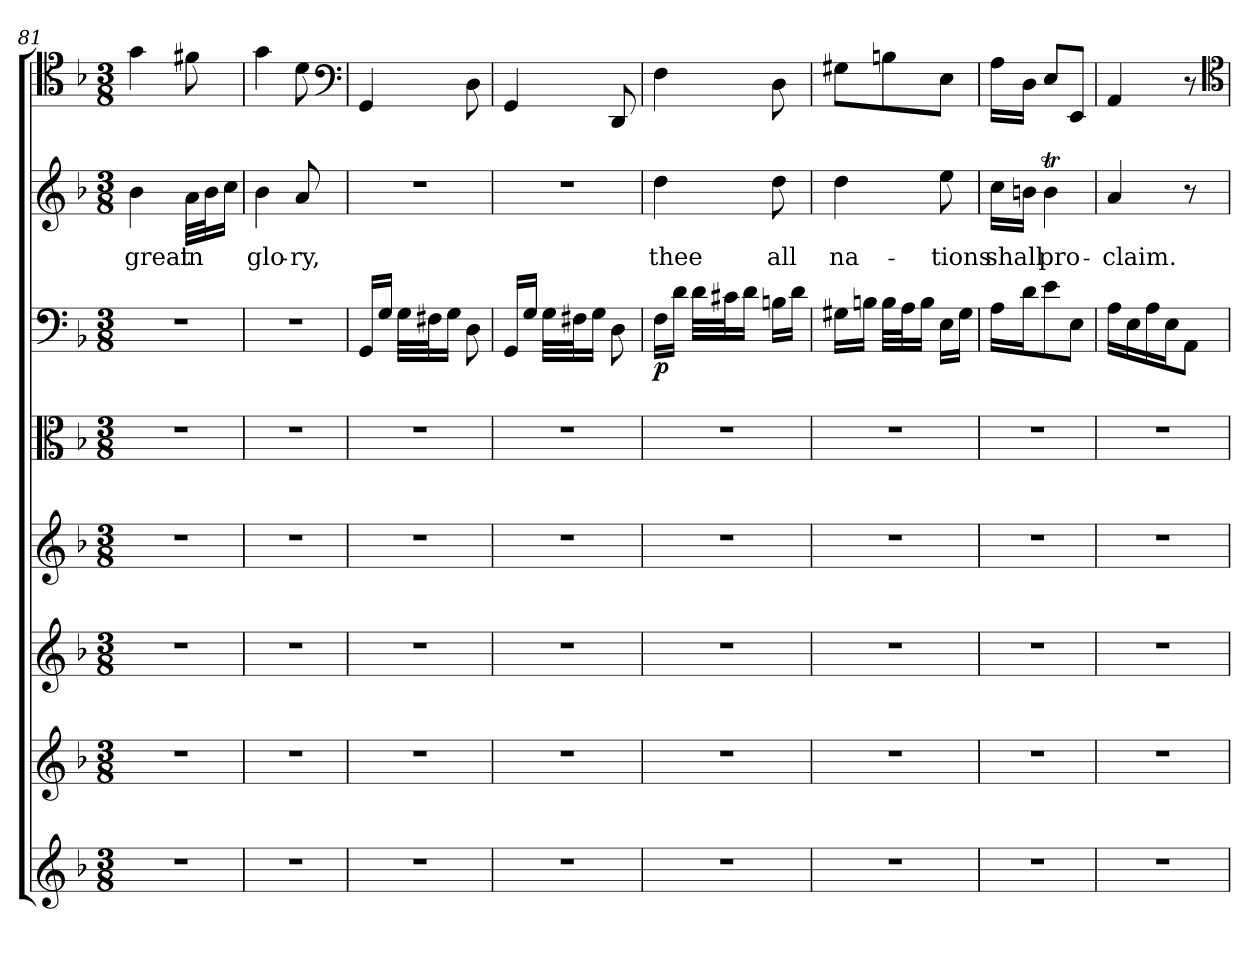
**kern	**kern	**kern	**kern	**kern	**kern	**dynam	**kern	**text	**kern
*part8	*part7	*part6	*part5	*part4	*part3	*part3	*part2	*part2	*part1
*staff8	*staff7	*staff6	*staff5	*staff4	*staff3	*staff3	*staff2	*staff2	*staff1
*clefG2	*clefG2	*clefG2	*clefG2	*clefC3	*clefF4	*	*clefG2	*	*clefC4
*k[b-]	*k[b-]	*k[b-]	*k[b-]	*k[b-]	*k[b-]	*	*k[b-]	*	*k[b-]
*d:	*d:	*d:	*d:	*d:	*d:	*	*d:	*	*d:
*M3/8	*M3/8	*M3/8	*M3/8	*M3/8	*M3/8	*	*M3/8	*	*M3/8
=81	=81	=81	=81	=81	=81	=81	=81	=81	=81
4.r	4.r	4.r	4.r	4.r	4.r	.	4b-\	great	4g\
.	.	.	.	.	.	.	32a\LLL	in	8f#X\
.	.	.	.	.	.	.	32b-\J	.	.
.	.	.	.	.	.	.	16cc\JJ	.	.
=82	=82	=82	=82	=82	=82	=82	=82	=82	=82
4.r	4.r	4.r	4.r	4.r	4.r	.	4b-\	glo-	4g\
.	.	.	.	.	.	.	8a/	-ry,	8d\
*	*	*	*	*	*	*	*	*	*clefF4
=83	=83	=83	=83	=83	=83	=83	=83	=83	=83
4.r	4.r	4.r	4.r	4.r	16GG/LL	.	4.r	.	4GG/
.	.	.	.	.	16G/JJ	.	.	.	.
.	.	.	.	.	32G\LLL	.	.	.	.
.	.	.	.	.	32F#X\J	.	.	.	.
.	.	.	.	.	16G\JJ	.	.	.	.
.	.	.	.	.	8D\	.	.	.	8D\
=84	=84	=84	=84	=84	=84	=84	=84	=84	=84
4.r	4.r	4.r	4.r	4.r	16GG/LL	.	4.r	.	4GG/
.	.	.	.	.	16G/JJ	.	.	.	.
.	.	.	.	.	32G\LLL	.	.	.	.
.	.	.	.	.	32F#X\J	.	.	.	.
.	.	.	.	.	16G\JJ	.	.	.	.
.	.	.	.	.	8D\	.	.	.	8DD/
=85	=85	=85	=85	=85	=85	=85	=85	=85	=85
4.r	4.r	4.r	4.r	4.r	16F\LL	p	4dd\	thee	4F\
.	.	.	.	.	16d\JJ	.	.	.	.
.	.	.	.	.	32d\LLL	.	.	.	.
.	.	.	.	.	32c#X\J	.	.	.	.
.	.	.	.	.	16d\JJ	.	.	.	.
.	.	.	.	.	16Bn\LL	.	8dd\	all	8D\
.	.	.	.	.	16d\JJ	.	.	.	.
=86	=86	=86	=86	=86	=86	=86	=86	=86	=86
4.r	4.r	4.r	4.r	4.r	16G#X\LL	.	4dd\	na-	8G#X\L
.	.	.	.	.	16Bn\JJ	.	.	.	.
.	.	.	.	.	32B\LLL	.	.	.	8Bn\
.	.	.	.	.	32A\J	.	.	.	.
.	.	.	.	.	16B\JJ	.	.	.	.
.	.	.	.	.	16E\LL	.	8ee\	-tions	8E\J
.	.	.	.	.	16G#\JJ	.	.	.	.
=87	=87	=87	=87	=87	=87	=87	=87	=87	=87
4.r	4.r	4.r	4.r	4.r	16A\LL	.	16cc\LL	shall	16A\LL
.	.	.	.	.	16d\J	.	16bn\JJ	.	16D\JJ
.	.	.	.	.	8e\	.	4bt\	pro-	8E/L
.	.	.	.	.	8E\J	.	.	.	8EE/J
=88	=88	=88	=88	=88	=88	=88	=88	=88	=88
4.r	4.r	4.r	4.r	4.r	16A\LL	.	4a/	-claim.	4AA/
.	.	.	.	.	16E\	.	.	.	.
.	.	.	.	.	16A\	.	.	.	.
.	.	.	.	.	16E\J	.	.	.	.
.	.	.	.	.	8AA\J	.	8r	.	8r
*	*	*	*	*	*	*	*	*	*clefC4
=	=	=	=	=	=	=	=	=	=
*-	*-	*-	*-	*-	*-	*-	*-	*-	*-
